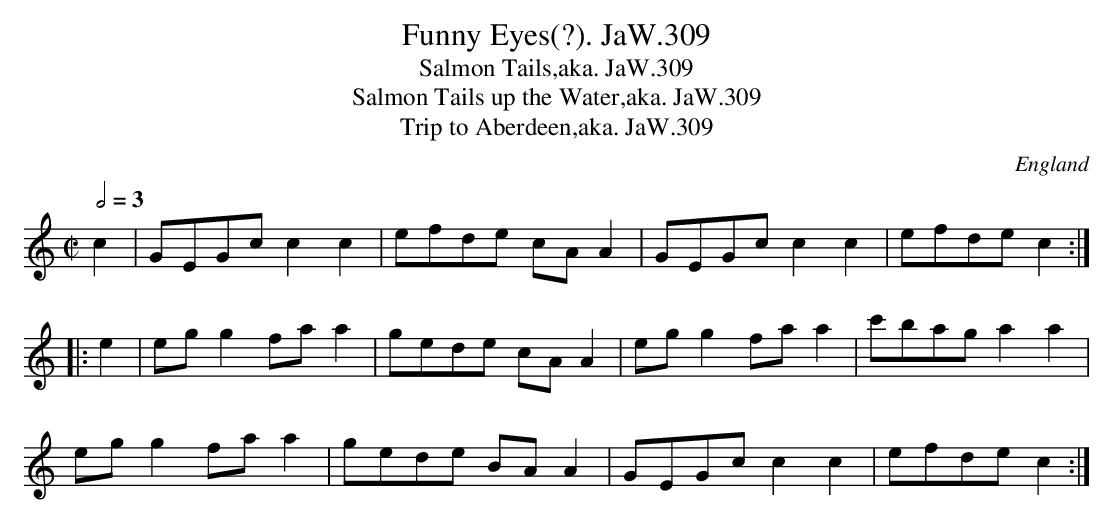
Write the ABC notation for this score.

X:1
T:Funny Eyes(?). JaW.309
T:Salmon Tails,aka. JaW.309
T:Salmon Tails up the Water,aka. JaW.309
T:Trip to Aberdeen,aka. JaW.309
M:C|
L:1/8
Q:1/2=3D90
O:England
K:C
c2|GEGc c2c2|efde cAA2|GEGc c2c2|efde c2:|!
|:e2|egg2 faa2|gede cAA2|egg2 faa2|c'bag a2a2|!
egg2 faa2|gede BAA2|GEGc c2c2|efde c2:|]
